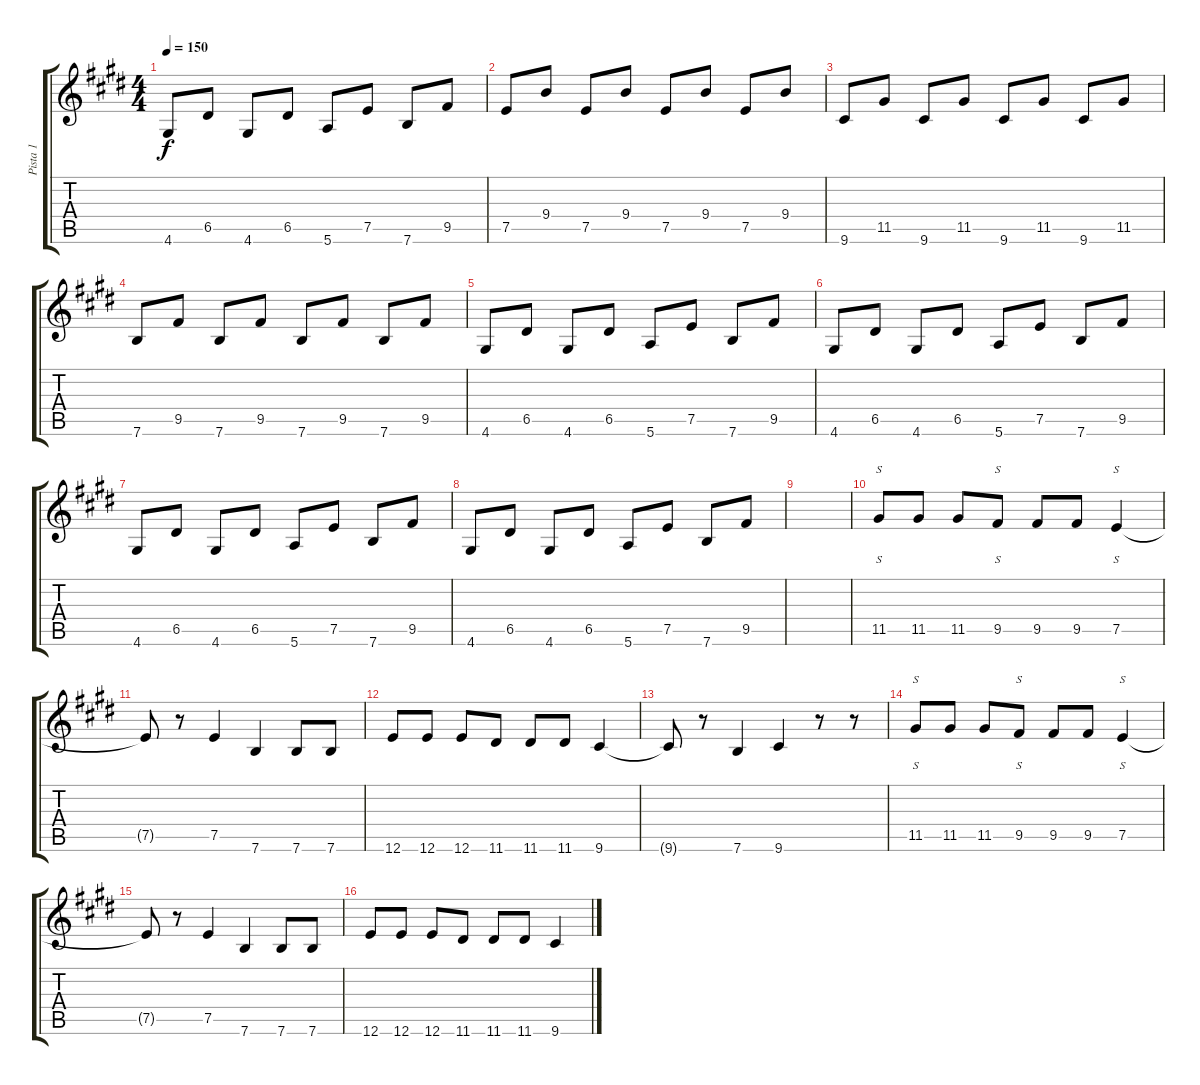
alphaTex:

\track ("Pista 1" "Pista 1") {instrument electricbasspick}
\staff {score tabs}
\tuning (E4 B3 G3 D3 A2 E2) {hide}
\ts (4 4)
\tempo 150
\clef g2
\ks e
4.6.8{dy f} 6.5.8 4.6.8 6.5.8 5.6.8 7.5.8 7.6.8 9.5.8 |
7.5.8 9.4.8 7.5.8 9.4.8 7.5.8 9.4.8 7.5.8 9.4.8 |
9.6.8 11.5.8 9.6.8 11.5.8 9.6.8 11.5.8 9.6.8 11.5.8 |
7.6.8 9.5.8 7.6.8 9.5.8 7.6.8 9.5.8 7.6.8 9.5.8 |
4.6.8 6.5.8 4.6.8 6.5.8 5.6.8 7.5.8 7.6.8 9.5.8 |
4.6.8 6.5.8 4.6.8 6.5.8 5.6.8 7.5.8 7.6.8 9.5.8 |
4.6.8 6.5.8 4.6.8 6.5.8 5.6.8 7.5.8 7.6.8 9.5.8 |
4.6.8 6.5.8 4.6.8 6.5.8 5.6.8 7.5.8 7.6.8 9.5.8 |
|
11.5.8{s} 11.5.8 11.5.8 9.5.8{s} 9.5.8 9.5.8 7.5.4{s} |
7.5{t}.8 r.8 7.5.4 7.6.4 7.6.8 7.6.8 |
12.6.8 12.6.8 12.6.8 11.6.8 11.6.8 11.6.8 9.6.4 |
9.6{t}.8 r.8 7.6.4 9.6.4 r.8 r.8 |
11.5.8{s} 11.5.8 11.5.8 9.5.8{s} 9.5.8 9.5.8 7.5.4{s} |
7.5{t}.8 r.8 7.5.4 7.6.4 7.6.8 7.6.8 |
12.6.8 12.6.8 12.6.8 11.6.8 11.6.8 11.6.8 9.6.4
